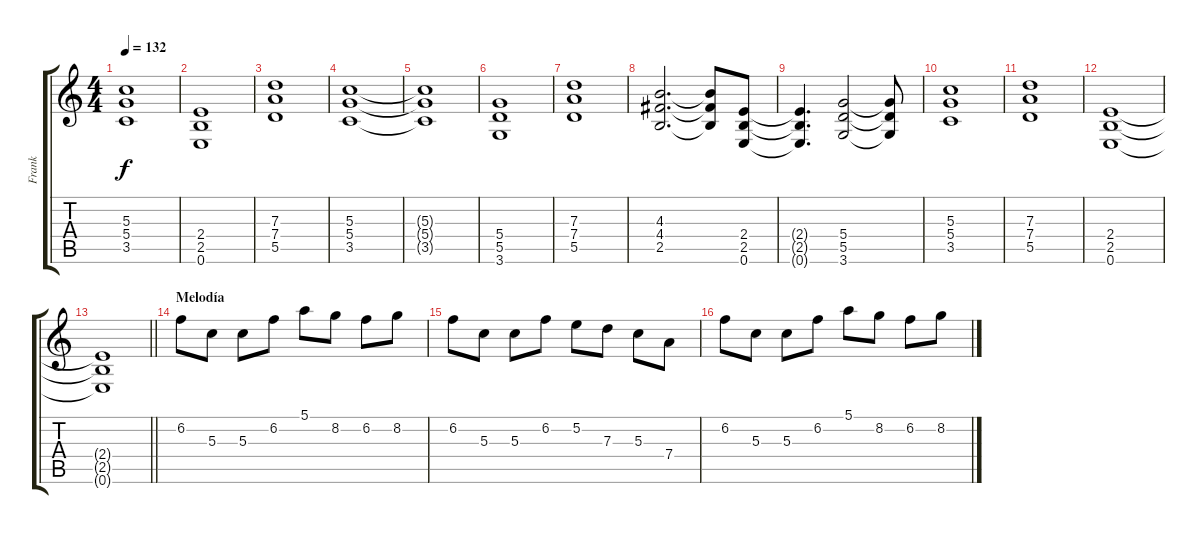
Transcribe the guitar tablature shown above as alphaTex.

\track ("Frank" "Frank") {instrument distortionguitar}
\staff {score tabs}
\tuning (E4 B3 G3 D3 A2 E2) {hide}
\ts (4 4)
\tempo 132
\clef g2
\ks c
(5.3{t} 5.4{t} 3.5{t}).1{dy f} |
(2.4 2.5 0.6).1 |
(7.3 7.4 5.5).1 |
(5.3 5.4 3.5).1 |
(5.3{t} 5.4{t} 3.5{t}).1 |
(5.4 5.5 3.6).1 |
(7.3 7.4 5.5).1 |
(4.3 4.4 2.5).2{d} (4.3{t} 4.4{t} 2.5{t}).8 (2.4 2.5 0.6).8 |
(2.4{t} 2.5{t} 0.6{t}).4{d} (5.4 5.5 3.6).2 (5.4{t} 5.5{t} 3.6{t}).8 |
(5.3 5.4 3.5).1 |
(7.3 7.4 5.5).1 |
(2.4 2.5 0.6).1 |
\barLineRight lightlight
(2.4{t} 2.5{t} 0.6{t}).1 |
\section ("" "Melodía")
6.2.8 5.3.8 5.3.8 6.2.8 5.1.8 8.2.8 6.2.8 8.2.8 |
6.2.8 5.3.8 5.3.8 6.2.8 5.2.8 7.3.8 5.3.8 7.4.8 |
6.2.8 5.3.8 5.3.8 6.2.8 5.1.8 8.2.8 6.2.8 8.2.8
